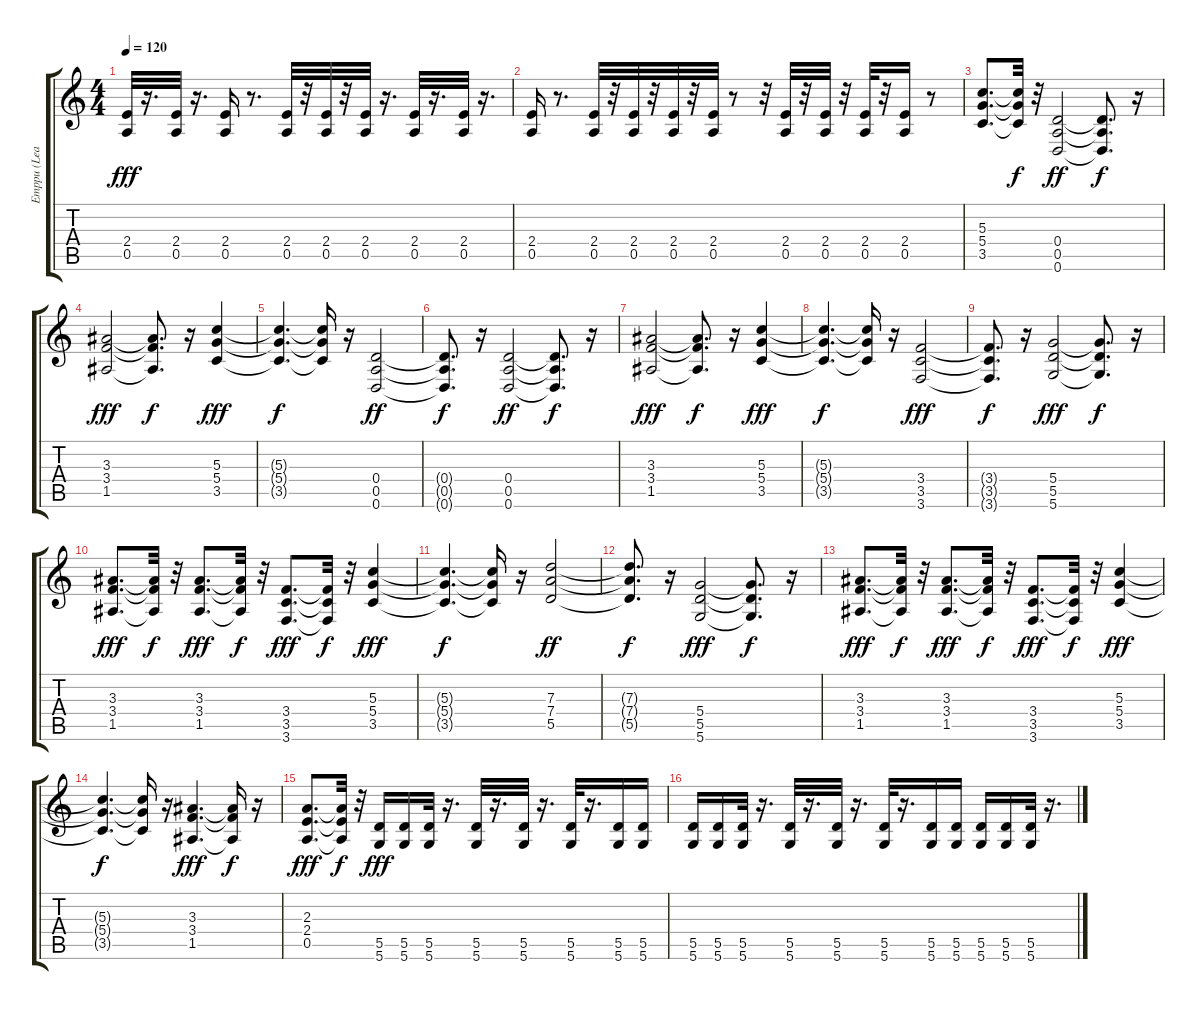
\track ("Emppu (Lead Guitar)" "Emppu (Lea") {instrument distortionguitar}
\staff {score tabs}
\tuning (E4 B3 G3 D3 A2 D2) {hide}
\ts (4 4)
\tempo 120
\clef g2
\ks c
(2.4 0.5).32{dy fff} r.16{d} (2.4 0.5).32 r.16{d} (2.4 0.5).16 r.8{d} (2.4 0.5).32 r.32 (2.4 0.5).32 r.32 (2.4 0.5).32 r.16{d} (2.4 0.5).32 r.16{d} (2.4 0.5).32 r.16{d} |
(2.4 0.5).16 r.8{d} (2.4 0.5).32 r.32 (2.4 0.5).32 r.32 (2.4 0.5).32 r.32 (2.4 0.5).32 r.8 r.32 (2.4 0.5).32 r.32 (2.4 0.5).32 r.32 (2.4 0.5).32 r.32 (2.4 0.5).16 r.8 |
(5.3 5.4 3.5).8{d} (5.3{t} 5.4{t} 3.5{t}).32{dy f} r.32 (0.4 0.5 0.6).2{dy ff} (0.4{t} 0.5{t} 0.6{t}).8{d dy f} r.16 |
(3.3 3.4 1.5).2{dy fff} (3.3{t} 3.4{t} 1.5{t}).8{d dy f} r.16 (5.3 5.4 3.5).4{dy fff} |
(5.3{t} 5.4{t} 3.5{t}).4{d dy f} (5.3{t} 5.4{t} 3.5{t}).16 r.16 (0.4 0.5 0.6).2{dy ff} |
(0.4{t} 0.5{t} 0.6{t}).8{d dy f} r.16 (0.4 0.5 0.6).2{dy ff} (0.4{t} 0.5{t} 0.6{t}).8{d dy f} r.16 |
(3.3 3.4 1.5).2{dy fff} (3.3{t} 3.4{t} 1.5{t}).8{d dy f} r.16 (5.3 5.4 3.5).4{dy fff} |
(5.3{t} 5.4{t} 3.5{t}).4{d dy f} (5.3{t} 5.4{t} 3.5{t}).16 r.16 (3.4 3.5 3.6).2{dy fff} |
(3.4{t} 3.5{t} 3.6{t}).8{d dy f} r.16 (5.4 5.5 5.6).2{dy fff} (5.4{t} 5.5{t} 5.6{t}).8{d dy f} r.16 |
(3.3 3.4 1.5).8{d dy fff} (3.3{t} 3.4{t} 1.5{t}).32{dy f} r.32 (3.3 3.4 1.5).8{d dy fff} (3.3{t} 3.4{t} 1.5{t}).32{dy f} r.32 (3.4 3.5 3.6).8{d dy fff} (3.4{t} 3.5{t} 3.6{t}).32{dy f} r.32 (5.3 5.4 3.5).4{dy fff} |
(5.3{t} 5.4{t} 3.5{t}).4{d dy f} (5.3{t} 5.4{t} 3.5{t}).16 r.16 (7.3 7.4 5.5).2{dy ff} |
(7.3{t} 7.4{t} 5.5{t}).8{d dy f} r.16 (5.4 5.5 5.6).2{dy fff} (5.4{t} 5.5{t} 5.6{t}).8{d dy f} r.16 |
(3.3 3.4 1.5).8{d dy fff} (3.3{t} 3.4{t} 1.5{t}).32{dy f} r.32 (3.3 3.4 1.5).8{d dy fff} (3.3{t} 3.4{t} 1.5{t}).32{dy f} r.32 (3.4 3.5 3.6).8{d dy fff} (3.4{t} 3.5{t} 3.6{t}).32{dy f} r.32 (5.3 5.4 3.5).4{dy fff} |
(5.3{t} 5.4{t} 3.5{t}).4{d dy f} (5.3{t} 5.4{t} 3.5{t}).16 r.16 (3.3 3.4 1.5).4{d dy fff} (3.3{t} 3.4{t} 1.5{t}).16{dy f} r.16 |
(2.3 2.4 0.5).8{d dy fff} (2.3{t} 2.4{t} 0.5{t}).32{dy f} r.32 (5.5 5.6).16{dy fff} (5.5 5.6).16 (5.5 5.6).32 r.16{d} (5.5 5.6).32 r.16{d} (5.5 5.6).32 r.16{d} (5.5 5.6).32 r.16{d} (5.5 5.6).16 (5.5 5.6).16 |
(5.5 5.6).16 (5.5 5.6).16 (5.5 5.6).32 r.16{d} (5.5 5.6).32 r.16{d} (5.5 5.6).32 r.16{d} (5.5 5.6).32 r.16{d} (5.5 5.6).16 (5.5 5.6).16 (5.5 5.6).16 (5.5 5.6).16 (5.5 5.6).32 r.16{d}
